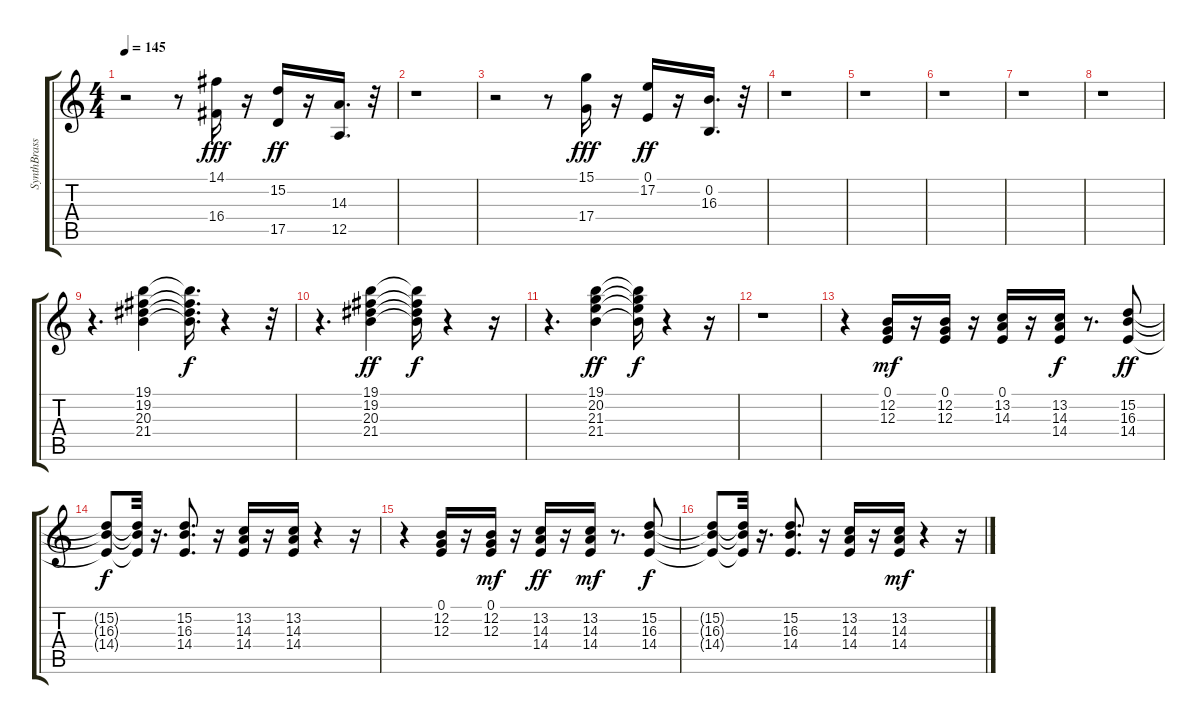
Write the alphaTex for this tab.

\track ("SynthBrass 1" "SynthBrass") {instrument synthbrass1}
\staff {score tabs}
\tuning (E4 B3 G3 D3 A2 E2) {hide}
\ts (4 4)
\tempo 145
\clef g2
\ks c
r.2{dy ff} r.8 (14.1 16.4).16{dy fff} r.16 (15.2 17.5).16{dy ff} r.16 (14.3 12.5).16{d} r.32 |
r.1 |
r.2 r.8 (15.1 17.4).16{dy fff} r.16 (0.1 17.2).16{dy ff} r.16 (0.2 16.3).16{d} r.32 |
r.1 |
r.1 |
r.1 |
r.1 |
r.1 |
r.4{d} (19.1 19.2 20.3 21.4).4 (19.1{t} 19.2{t} 20.3{t} 21.4{t}).16{d dy f} r.4 r.32 |
r.4{d} (19.1 19.2 20.3 21.4).4{dy ff} (19.1{t} 19.2{t} 20.3{t} 21.4{t}).16{dy f} r.4 r.16 |
r.4{d} (19.1 20.2 21.3 21.4).4{dy ff} (19.1{t} 20.2{t} 21.3{t} 21.4{t}).16{dy f} r.4 r.16 |
r.1 |
r.4 (0.1 12.2 12.3).16{dy mf} r.16 (0.1 12.2 12.3).16 r.16 (0.1 13.2 14.3).16 r.16 (13.2 14.3 14.4).16{dy f} r.8{d} (15.2 16.3 14.4).8{dy ff} |
(15.2{t} 16.3{t} 14.4{t}).8{dy f} (15.2{t} 16.3{t} 14.4{t}).32 r.16{d} (15.2 16.3 14.4).8{d} r.16 (13.2 14.3 14.4).16 r.16 (13.2 14.3 14.4).16 r.4 r.16 |
r.4 (0.1 12.2 12.3).16 r.16 (0.1 12.2 12.3).16{dy mf} r.16 (13.2 14.3 14.4).16{dy ff} r.16 (13.2 14.3 14.4).16{dy mf} r.8{d} (15.2 16.3 14.4).8{dy f} |
(15.2{t} 16.3{t} 14.4{t}).8 (15.2{t} 16.3{t} 14.4{t}).32 r.16{d} (15.2 16.3 14.4).8{d} r.16 (13.2 14.3 14.4).16 r.16 (13.2 14.3 14.4).16{dy mf} r.4 r.16
